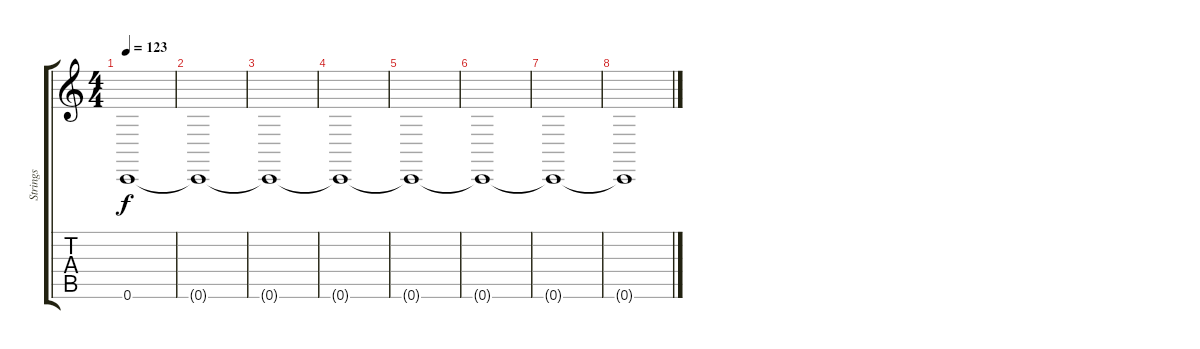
\track ("Strings" "Strings") {instrument stringensemble1}
\staff {score tabs}
\tuning (D4 A3 F3 C3 G2 C2) {hide}
\ts (4 4)
\tempo 123
\clef g2
\ks c
0.6{t}.1{dy f} |
0.6{t}.1 |
0.6{t}.1 |
0.6{t}.1 |
0.6{t}.1 |
0.6{t}.1 |
0.6{t}.1 |
0.6{t}.1
